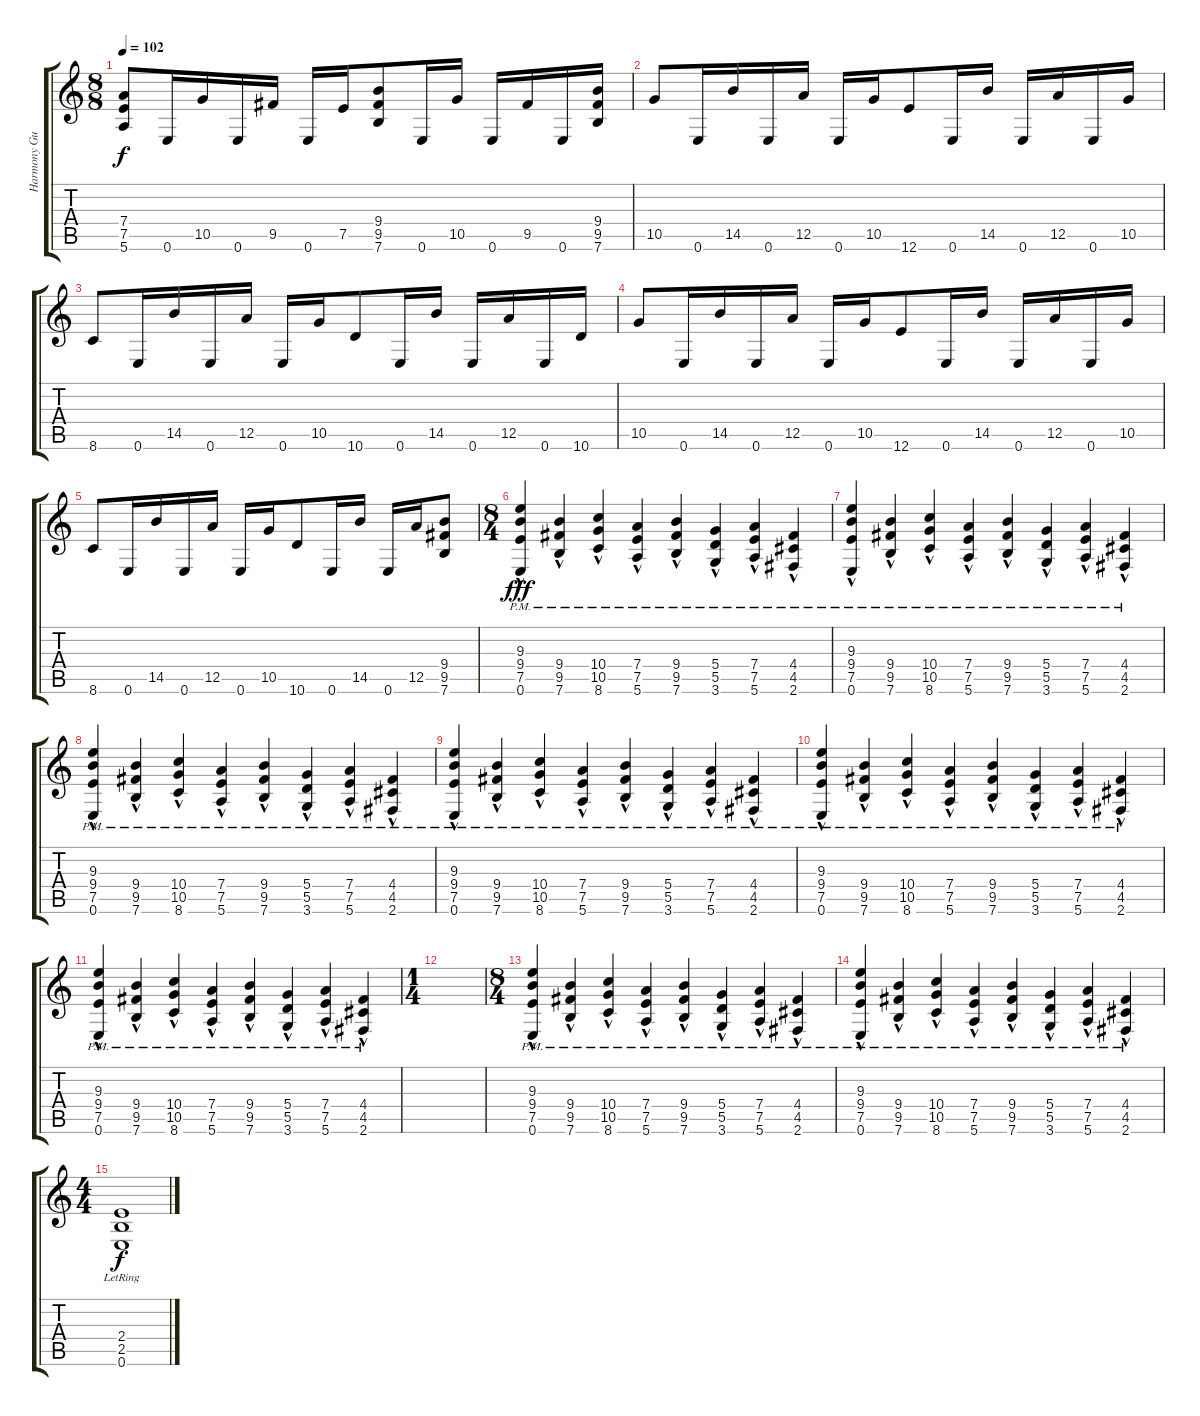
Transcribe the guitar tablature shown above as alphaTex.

\track ("Harmony Guitar" "Harmony Gu") {instrument overdrivenguitar}
\staff {score tabs}
\tuning (E4 B3 G3 D3 A2 E2) {hide}
\ts (8 8)
\tempo 102
\clef g2
\ks c
(7.4 7.5 5.6).8{dy f} 0.6.16 10.5.16 0.6.16 9.5.16 0.6.16 7.5.16 (9.4 9.5 7.6).8 0.6.16 10.5.16 0.6.16 9.5.16 0.6.16 (9.4 9.5 7.6).16 |
10.5.8 0.6.16 14.5.16 0.6.16 12.5.16 0.6.16 10.5.16 12.6.8 0.6.16 14.5.16 0.6.16 12.5.16 0.6.16 10.5.16 |
8.6.8 0.6.16 14.5.16 0.6.16 12.5.16 0.6.16 10.5.16 10.6.8 0.6.16 14.5.16 0.6.16 12.5.16 0.6.16 10.6.16 |
10.5.8 0.6.16 14.5.16 0.6.16 12.5.16 0.6.16 10.5.16 12.6.8 0.6.16 14.5.16 0.6.16 12.5.16 0.6.16 10.5.16 |
8.6.8 0.6.16 14.5.16 0.6.16 12.5.16 0.6.16 10.5.16 10.6.8 0.6.16 14.5.16 0.6.16 12.5.16 (9.4 9.5 7.6).8 |
\ts (8 4)
(9.3{pm} 9.4{pm} 7.5{pm} 0.6{hac pm}).4{dy fff} (9.4{pm} 9.5{pm} 7.6{hac pm}).4 (10.4{pm} 10.5{pm} 8.6{hac pm}).4 (7.4{pm} 7.5{pm} 5.6{hac pm}).4 (9.4{pm} 9.5{pm} 7.6{hac pm}).4 (5.4{pm} 5.5{pm} 3.6{hac pm}).4 (7.4{pm} 7.5{pm} 5.6{hac pm}).4 (4.4{pm} 4.5{pm} 2.6{hac pm}).4 |
(9.3{pm} 9.4{pm} 7.5{pm} 0.6{hac pm}).4 (9.4{pm} 9.5{pm} 7.6{hac pm}).4 (10.4{pm} 10.5{pm} 8.6{hac pm}).4 (7.4{pm} 7.5{pm} 5.6{hac pm}).4 (9.4{pm} 9.5{pm} 7.6{hac pm}).4 (5.4{pm} 5.5{pm} 3.6{hac pm}).4 (7.4{pm} 7.5{pm} 5.6{hac pm}).4 (4.4{pm} 4.5{pm} 2.6{hac pm}).4 |
(9.3{pm} 9.4{pm} 7.5{pm} 0.6{hac pm}).4 (9.4{pm} 9.5{pm} 7.6{hac pm}).4 (10.4{pm} 10.5{pm} 8.6{hac pm}).4 (7.4{pm} 7.5{pm} 5.6{hac pm}).4 (9.4{pm} 9.5{pm} 7.6{hac pm}).4 (5.4{pm} 5.5{pm} 3.6{hac pm}).4 (7.4{pm} 7.5{pm} 5.6{hac pm}).4 (4.4{pm} 4.5{pm} 2.6{hac pm}).4 |
(9.3{pm} 9.4{pm} 7.5{pm} 0.6{hac pm}).4 (9.4{pm} 9.5{pm} 7.6{hac pm}).4 (10.4{pm} 10.5{pm} 8.6{hac pm}).4 (7.4{pm} 7.5{pm} 5.6{hac pm}).4 (9.4{pm} 9.5{pm} 7.6{hac pm}).4 (5.4{pm} 5.5{pm} 3.6{hac pm}).4 (7.4{pm} 7.5{pm} 5.6{hac pm}).4 (4.4{pm} 4.5{pm} 2.6{hac pm}).4 |
(9.3{pm} 9.4{pm} 7.5{pm} 0.6{hac pm}).4 (9.4{pm} 9.5{pm} 7.6{hac pm}).4 (10.4{pm} 10.5{pm} 8.6{hac pm}).4 (7.4{pm} 7.5{pm} 5.6{hac pm}).4 (9.4{pm} 9.5{pm} 7.6{hac pm}).4 (5.4{pm} 5.5{pm} 3.6{hac pm}).4 (7.4{pm} 7.5{pm} 5.6{hac pm}).4 (4.4{pm} 4.5{pm} 2.6{hac pm}).4 |
(9.3{pm} 9.4{pm} 7.5{pm} 0.6{hac pm}).4 (9.4{pm} 9.5{pm} 7.6{hac pm}).4 (10.4{pm} 10.5{pm} 8.6{hac pm}).4 (7.4{pm} 7.5{pm} 5.6{hac pm}).4 (9.4{pm} 9.5{pm} 7.6{hac pm}).4 (5.4{pm} 5.5{pm} 3.6{hac pm}).4 (7.4{pm} 7.5{pm} 5.6{hac pm}).4 (4.4{pm} 4.5{pm} 2.6{hac pm}).4 |
\ts (1 4)
|
\ts (8 4)
(9.3{pm} 9.4{pm} 7.5{pm} 0.6{hac pm}).4 (9.4{pm} 9.5{pm} 7.6{hac pm}).4 (10.4{pm} 10.5{pm} 8.6{hac pm}).4 (7.4{pm} 7.5{pm} 5.6{hac pm}).4 (9.4{pm} 9.5{pm} 7.6{hac pm}).4 (5.4{pm} 5.5{pm} 3.6{hac pm}).4 (7.4{pm} 7.5{pm} 5.6{hac pm}).4 (4.4{pm} 4.5{pm} 2.6{hac pm}).4 |
(9.3{pm} 9.4{pm} 7.5{pm} 0.6{hac pm}).4 (9.4{pm} 9.5{pm} 7.6{hac pm}).4 (10.4{pm} 10.5{pm} 8.6{hac pm}).4 (7.4{pm} 7.5{pm} 5.6{hac pm}).4 (9.4{pm} 9.5{pm} 7.6{hac pm}).4 (5.4{pm} 5.5{pm} 3.6{hac pm}).4 (7.4{pm} 7.5{pm} 5.6{hac pm}).4 (4.4{pm} 4.5{pm} 2.6{hac pm}).4 |
\ts (4 4)
(2.4{lr} 2.5{lr} 0.6{lr}).1{dy f}
